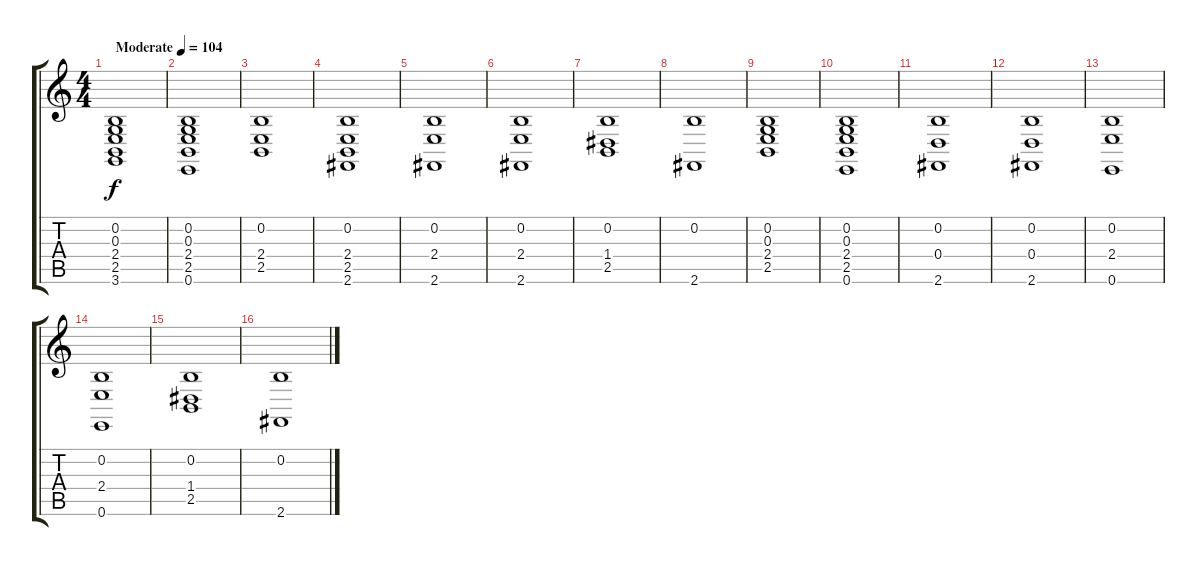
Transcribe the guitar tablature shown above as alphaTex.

\track "" {instrument pad6metallic}
\staff {score tabs}
\tuning (E4 B3 G3 D3 A2 E2) {hide}
\ts (4 4)
\tempo (104 "Moderate")
\clef g2
\ks c
(0.2 0.3 2.4 2.5 3.6).1{dy f instrument pad6metallic} |
(0.2 0.3 2.4 2.5 0.6).1 |
(0.2 2.4 2.5).1 |
(0.2 2.4 2.5 2.6).1 |
(0.2 2.4 2.6).1 |
(0.2 2.4 2.6).1 |
(0.2 1.4 2.5).1 |
(0.2 2.6).1 |
(0.2 0.3 2.4 2.5).1 |
(0.2 0.3 2.4 2.5 0.6).1 |
(0.2 0.4 2.6).1 |
(0.2 0.4 2.6).1 |
(0.2 2.4 0.6).1 |
(0.2 2.4 0.6).1 |
(0.2 1.4 2.5).1 |
(0.2 2.6).1
